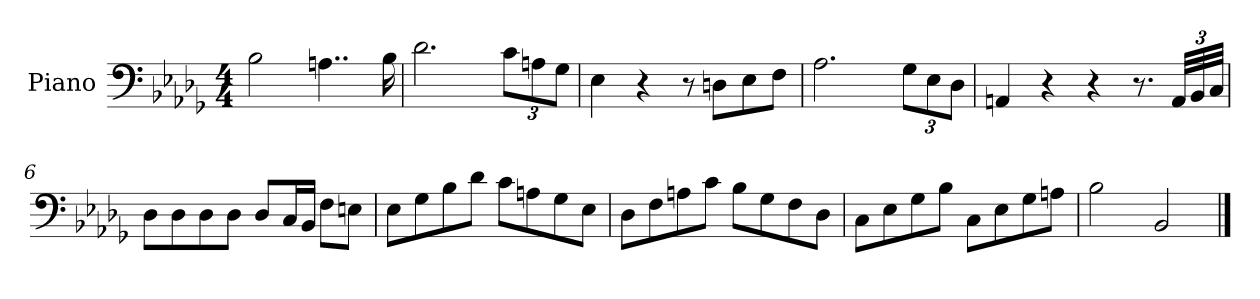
**kern
*part1
*staff1
*I"Piano
*I'Pno.
*clefF4
*k[b-e-a-d-g-]
*M4/4
=1
2B-\
4..An\
16B-\
=2
2.d-\
*Xbrackettup
12c\L
12An\
12G-\J
=3
4E-\
4r
8r
8Dn\L
8E-\
8F\J
=4
2.A-\
12G-\L
12E-\
12D-\J
=5
4AAn/
4r
4r
8.r
48AA/LLL
48BB-/
48C/JJJ
=6
8D-\L
8D-\
8D-\
8D-\J
8D-/L
16C/L
16BB-/JJ
8F\L
8En\J
!!LO:LB:g=z
=7
8E-\L
8G-\
8B-\
8d-\J
8c\L
8An\
8G-\
8E-\J
=8
8D-\L
8F\
8An\
8c\J
8B-\L
8G-\
8F\
8D-\J
=9
8C\L
8E-\
8G-\
8B-\J
8C\L
8E-\
8G-\
8An\J
=10
2B-\
2BB-/
==
*-
